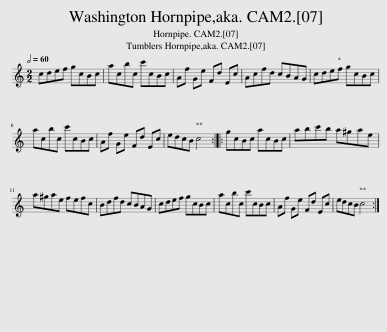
X:1
L:1/8
Q:1/2=60
M:2/2
I:linebreak $
K:C
V:1 treble
V:1
 cdef gcBc | acbc c'cBc | Af Ge Fd Ec | Acfd cBAG | cdef gcBc |$ %5
 acbc c'cBc | Af Ge Fd Ec | edcB c4 :: gcBc acBc | abc'b a^gae |$ %10
 a^gae fefc | Bdfd cBAG | cdef gcBc | acbc c'cBc | Af Ge Fd Ec | %15
 edcB c4 :| %16
